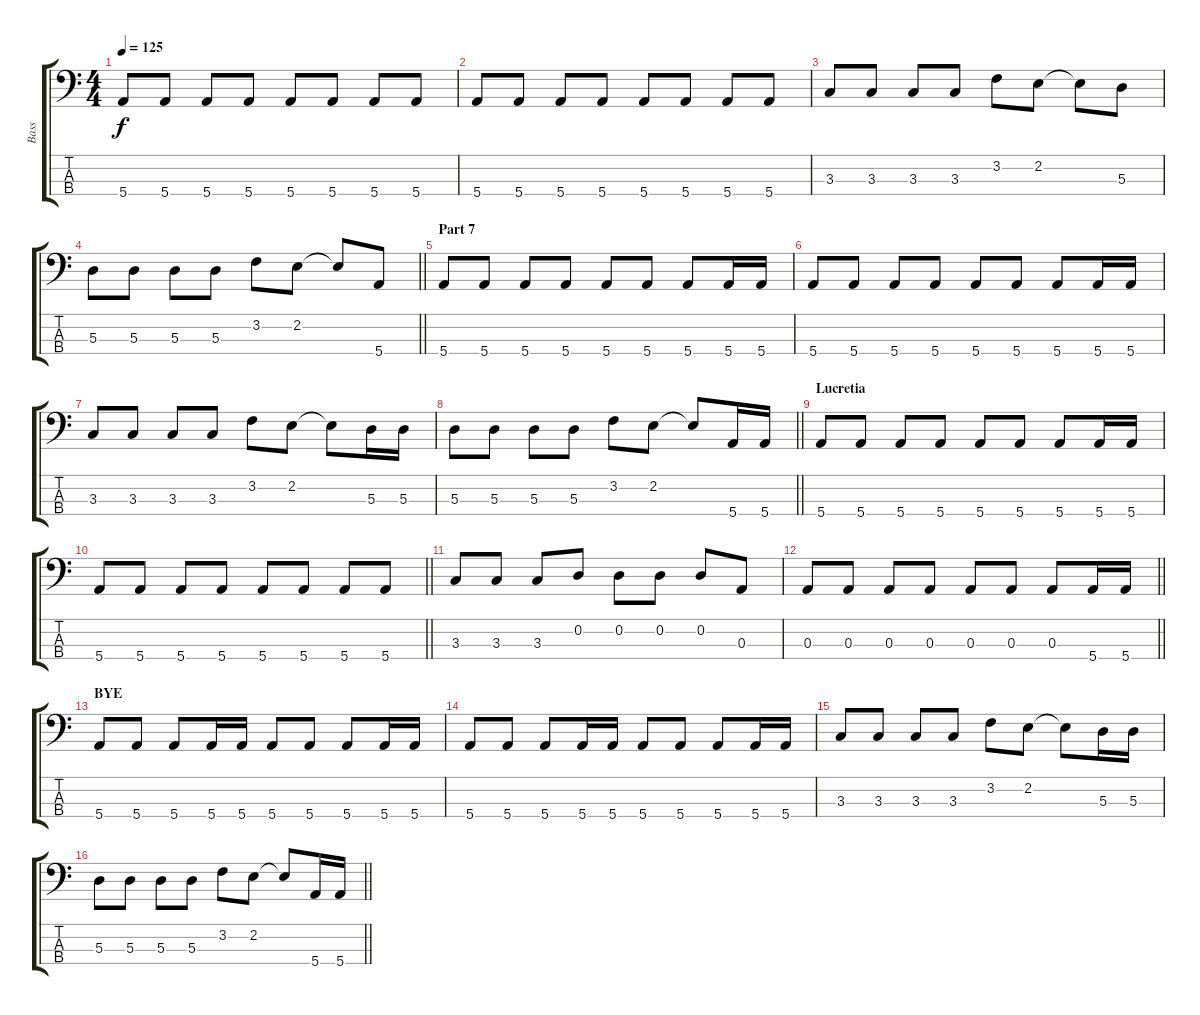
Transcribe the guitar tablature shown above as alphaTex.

\track ("Bass" "Bass") {instrument electricbassfinger}
\staff {score tabs}
\tuning (G2 D2 A1 E1) {hide}
\ts (4 4)
\tempo 125
\clef f4
\ks c
5.4.8{dy f} 5.4.8 5.4.8 5.4.8 5.4.8 5.4.8 5.4.8 5.4.8 |
5.4.8 5.4.8 5.4.8 5.4.8 5.4.8 5.4.8 5.4.8 5.4.8 |
3.3.8 3.3.8 3.3.8 3.3.8 3.2.8 2.2.8 2.2{t}.8 5.3.8 |
\barLineRight lightlight
5.3.8 5.3.8 5.3.8 5.3.8 3.2.8 2.2.8 2.2{t}.8 5.4.8 |
\section ("" "Part 7")
5.4.8 5.4.8 5.4.8 5.4.8 5.4.8 5.4.8 5.4.8 5.4.16 5.4.16 |
5.4.8 5.4.8 5.4.8 5.4.8 5.4.8 5.4.8 5.4.8 5.4.16 5.4.16 |
3.3.8 3.3.8 3.3.8 3.3.8 3.2.8 2.2.8 2.2{t}.8 5.3.16 5.3.16 |
\barLineRight lightlight
5.3.8 5.3.8 5.3.8 5.3.8 3.2.8 2.2.8 2.2{t}.8 5.4.16 5.4.16 |
\section ("" "Lucretia")
5.4.8 5.4.8 5.4.8 5.4.8 5.4.8 5.4.8 5.4.8 5.4.16 5.4.16 |
\barLineRight lightlight
5.4.8 5.4.8 5.4.8 5.4.8 5.4.8 5.4.8 5.4.8 5.4.8 |
3.3.8 3.3.8 3.3.8 0.2.8 0.2.8 0.2.8 0.2.8 0.3.8 |
\barLineRight lightlight
0.3.8 0.3.8 0.3.8 0.3.8 0.3.8 0.3.8 0.3.8 5.4.16 5.4.16 |
\section ("" "BYE")
5.4.8 5.4.8 5.4.8 5.4.16 5.4.16 5.4.8 5.4.8 5.4.8 5.4.16 5.4.16 |
5.4.8 5.4.8 5.4.8 5.4.16 5.4.16 5.4.8 5.4.8 5.4.8 5.4.16 5.4.16 |
3.3.8 3.3.8 3.3.8 3.3.8 3.2.8 2.2.8 2.2{t}.8 5.3.16 5.3.16 |
\barLineRight lightlight
5.3.8 5.3.8 5.3.8 5.3.8 3.2.8 2.2.8 2.2{t}.8 5.4.16 5.4.16
